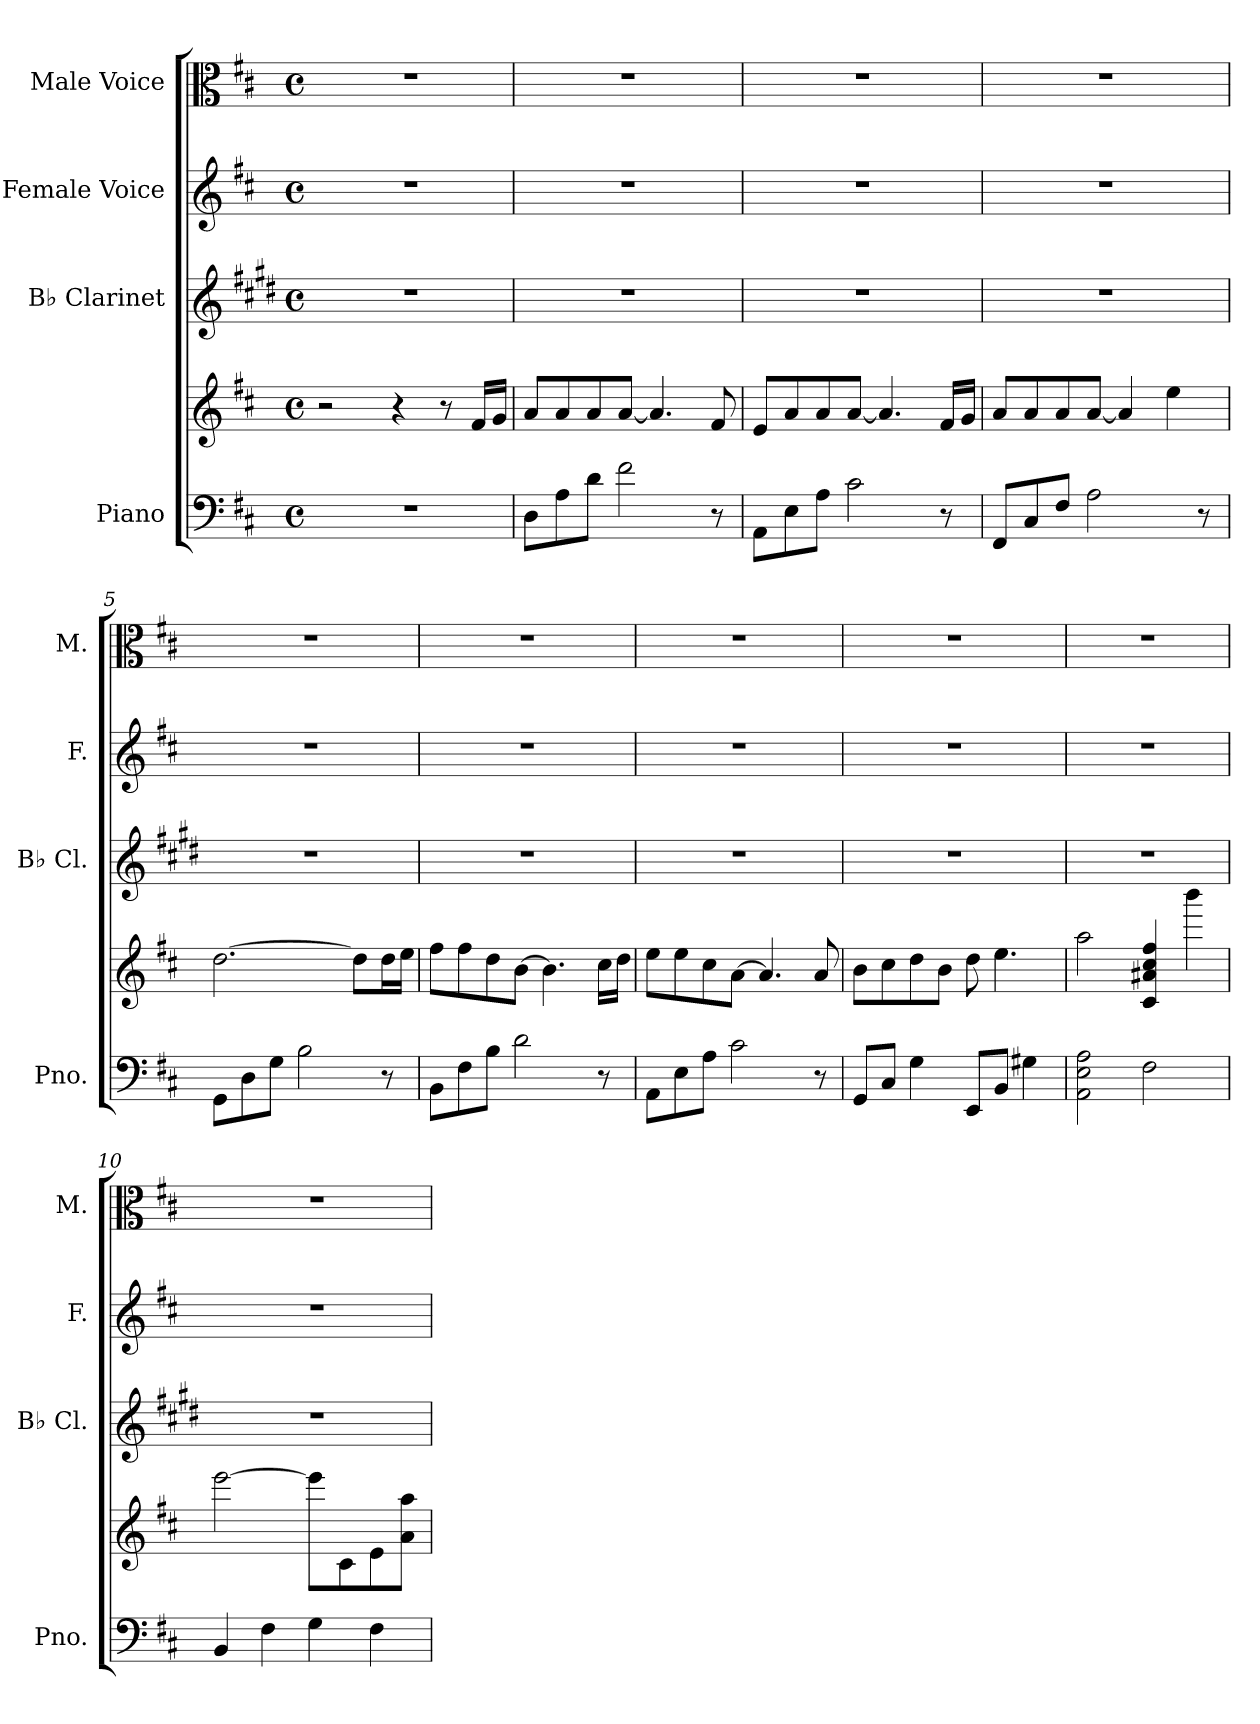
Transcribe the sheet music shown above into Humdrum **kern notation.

**kern	**kern	**kern	**kern	**kern
*part4	*part4	*part3	*part2	*part1
*staff5	*staff4	*staff3	*staff2	*staff1
*I"Piano	*	*I"B♭ Clarinet	*I"Female Voice	*I"Male Voice
*I'Pno.	*	*I'B♭ Cl.	*I'F.	*I'M.
*clefF4	*clefG2	*clefG2	*clefG2	*clefC3
*	*	*ITrd1c2	*	*
*k[f#c#]	*k[f#c#]	*k[f#c#]	*k[f#c#]	*k[f#c#]
*D:	*D:	*D:	*D:	*D:
*M4/4	*M4/4	*M4/4	*M4/4	*M4/4
*met(c)	*met(c)	*met(c)	*met(c)	*met(c)
=1	=1	=1	=1	=1
1r	2r	1r	1r	1r
.	4r	.	.	.
.	8r	.	.	.
.	16f#/LL	.	.	.
.	16g/JJ	.	.	.
=2	=2	=2	=2	=2
8D\L	8a/L	1r	1r	1r
8A\	8a/	.	.	.
8d\J	8a/	.	.	.
2f#\	[8a/J	.	.	.
.	4.a/]	.	.	.
8r	8f#/	.	.	.
=3	=3	=3	=3	=3
8AA\L	8e/L	1r	1r	1r
8E\	8a/	.	.	.
8A\J	8a/	.	.	.
2c#\	[8a/J	.	.	.
.	4.a/]	.	.	.
8r	16f#/LL	.	.	.
.	16g/JJ	.	.	.
=4	=4	=4	=4	=4
8FF#/L	8a/L	1r	1r	1r
8C#/	8a/	.	.	.
8F#/J	8a/	.	.	.
2A\	[8a/J	.	.	.
.	4a/]	.	.	.
.	4ee\	.	.	.
8r	.	.	.	.
=5	=5	=5	=5	=5
8GG\L	[2.dd\	1r	1r	1r
8D\	.	.	.	.
8G\J	.	.	.	.
2B\	.	.	.	.
.	8dd\L]	.	.	.
8r	16dd\L	.	.	.
.	16ee\JJ	.	.	.
!!LO:LB:g=z
=6	=6	=6	=6	=6
8BB\L	8ff#\L	1r	1r	1r
8F#\	8ff#\	.	.	.
8B\J	8dd\	.	.	.
2d\	[8b\J	.	.	.
.	4.b\]	.	.	.
8r	16cc#\LL	.	.	.
.	16dd\JJ	.	.	.
=7	=7	=7	=7	=7
8AA\L	8ee\L	1r	1r	1r
8E\	8ee\	.	.	.
8A\J	8cc#\	.	.	.
2c#\	[8a\J	.	.	.
.	4.a/]	.	.	.
8r	8a/	.	.	.
=8	=8	=8	=8	=8
8GG/L	8b\L	1r	1r	1r
8C#/J	8cc#\	.	.	.
4G\	8dd\	.	.	.
.	8b\J	.	.	.
8EE/L	8dd\	.	.	.
8BB/J	4.ee\	.	.	.
4G#X\	.	.	.	.
=9	=9	=9	=9	=9
2AA\ 2E\ 2A\	2aa\	1r	1r	1r
2F#\	4c#/ 4a#X/ 4cc#/ 4ff#/	.	.	.
.	4bbb\	.	.	.
=10	=10	=10	=10	=10
4BB/	[2eee\	1r	1r	1r
4F#\	.	.	.	.
4G\	8eee\L]	.	.	.
.	8c#\	.	.	.
4F#\	8e\	.	.	.
.	8a\ 8aa\J	.	.	.
=	=	=	=	=
*-	*-	*-	*-	*-
